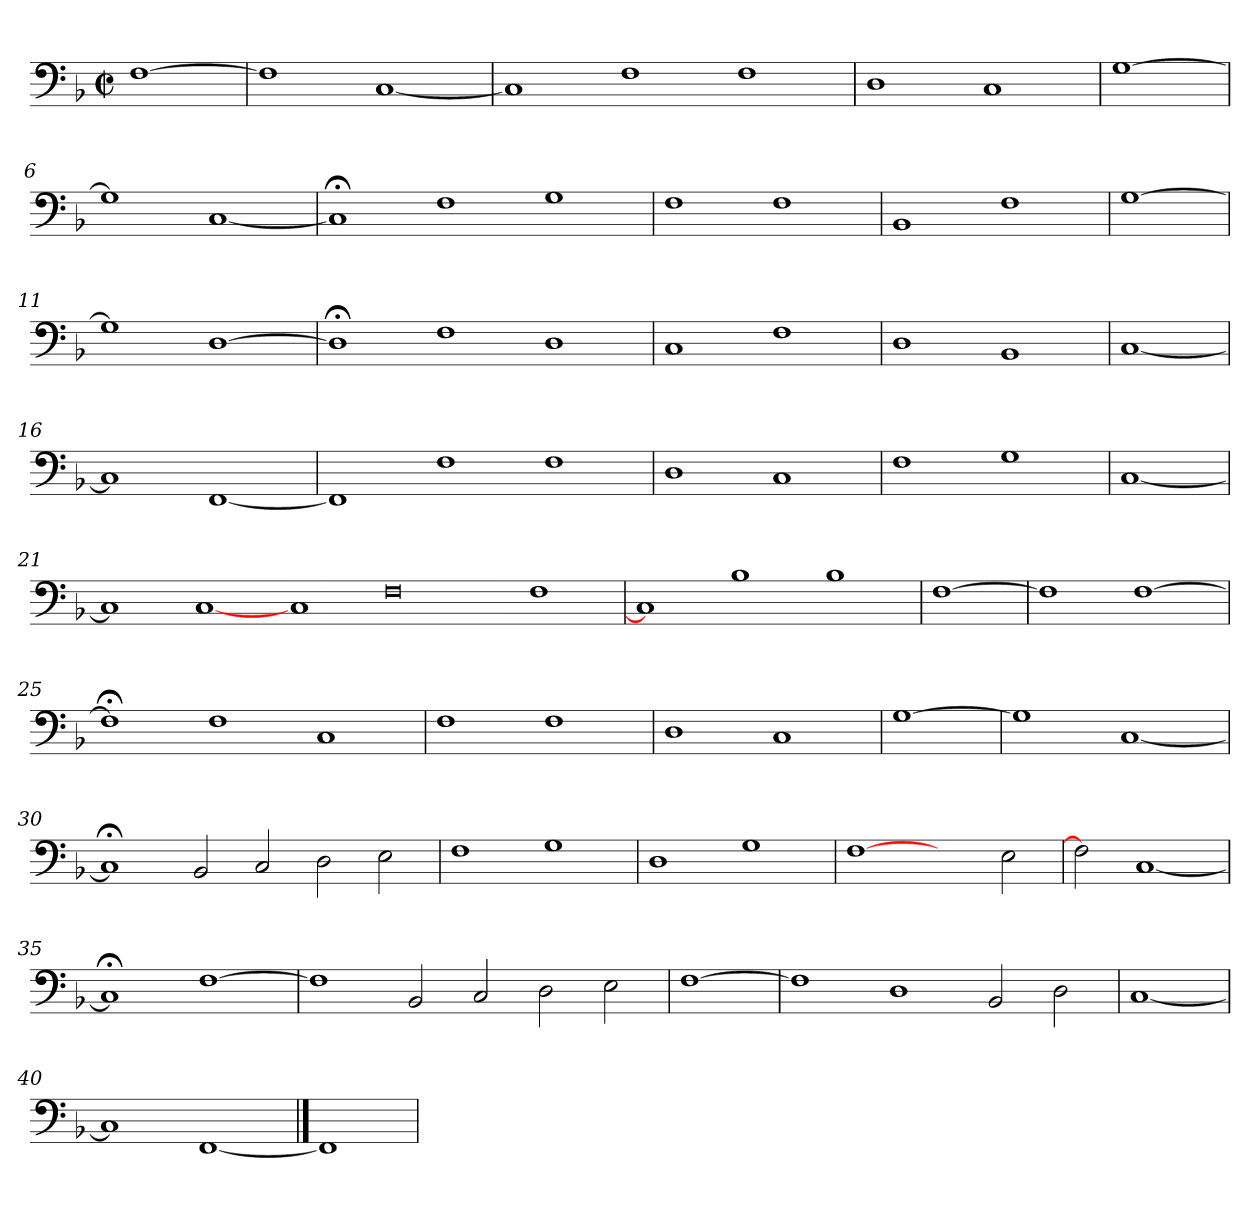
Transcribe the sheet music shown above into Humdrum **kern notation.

**kern
*part1
*staff1
*clefF4
*k[b-]
*M2/2
*met(c|)
=1
[1F
=2
1F]
[1C
=3
1C]
1F
1F
=4
1D
1C
=5
[1G
=6
1G]
[1C
=7
1C;<]
1F
1G
=8
1F
1F
=9
1BB-
1F
=10
[1G
=11
1G]
[1D
=12
1D;<]
1F
1D
=13
1C
1F
=14
1D
1BB-
=15
[1C
=16
1C]
[1FF
=17
1FF]
1F
1F
=18
1D
1C
=19
1F
1G
=20
[1C
=21
1C]
[1C
1C
0F
1F
=22
1C]
1B-
1B-
=23
[1F
=24
1F]
[1F
=25
1F;<]
1F
1C
=26
1F
1F
=27
1D
1C
=28
[1G
=29
1G]
[1C
=30
1C;<]
2BB-/
2C/
2D\
2E\
=31
1F
1G
=32
1D
1G
=33
[1F
2ryy
2E\
=34
2F]
[1C
=35
1C;<]
[1F
=36
1F]
2BB-/
2C/
2D\
2E\
=37
[1F
=38
1F]
1D
2BB-/
2D\
=39
[1C
=40
1C]
[1FF
==41
1FF]
=
*-
